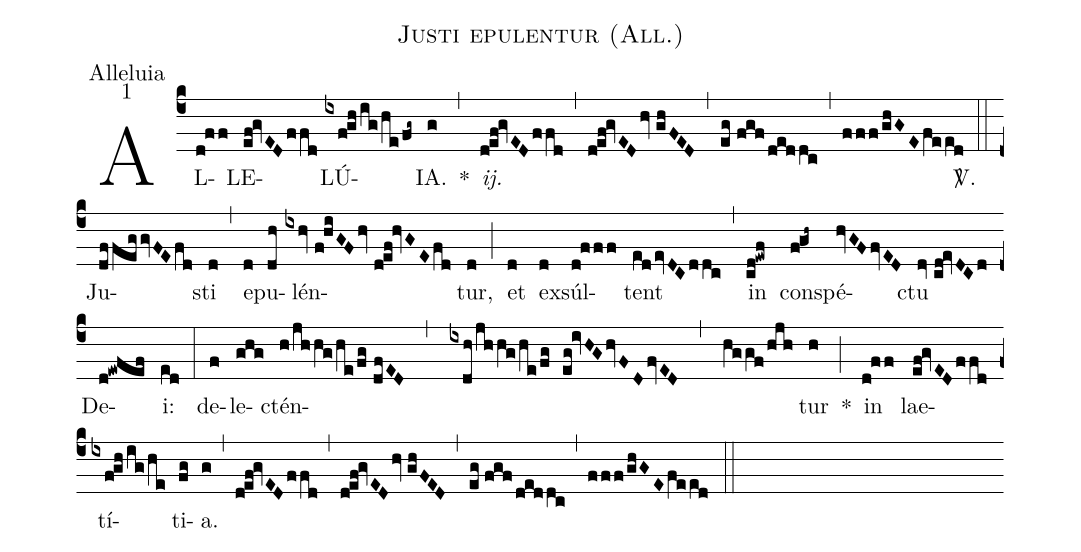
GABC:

name:Justi epulentur (All.);
office-part:Alleluia;
mode:1;
%%
(c4) AL(d!ff)LE(ef!gvEDffd)LÚ(ixf!gh/ig/he/fg~)IA.(g) *(,) <i>ij.</i>(d!ef!gvED/ffd) (,) (d!ef!gvED/hv//ghFED) (,) (eg//fgf/deddc) (,) (fff/ghGEfeed) <sp>V/</sp>.(::) Ju(dffeggvFEfd)sti(d) (,) e(d)pu(dh)lén(ixhv//f!hiGF/hv//d!ef!hvGE/fd)tur,(d) (;) et(d) ex(d)súl(d!fff)tent(edevDCddc) (,) in(cd!ewf) con(f!gh~)spé(hvGFfvED)ctu(dv//cd!evDCd) De(d!ewfef)i:(ed) (:) de(f)le(ghg)ctén(h/jhhg/he/fg//dfED,ixdh/jhhg/he/fg eg!ivHG/hvFD/fvED,hggf/hjh)tur(h) *(;) in(d!ff) lae(ef!gvED/ffd)tí(ixf!gh/ig/he)ti(fg)a.(g) (,) (d!ef!gvED/ffd) (,) (d!ef!gvED/hv//ghFED) (,) (eg//fgf/deddc) (,) (fff/ghGE/feed) (::)
